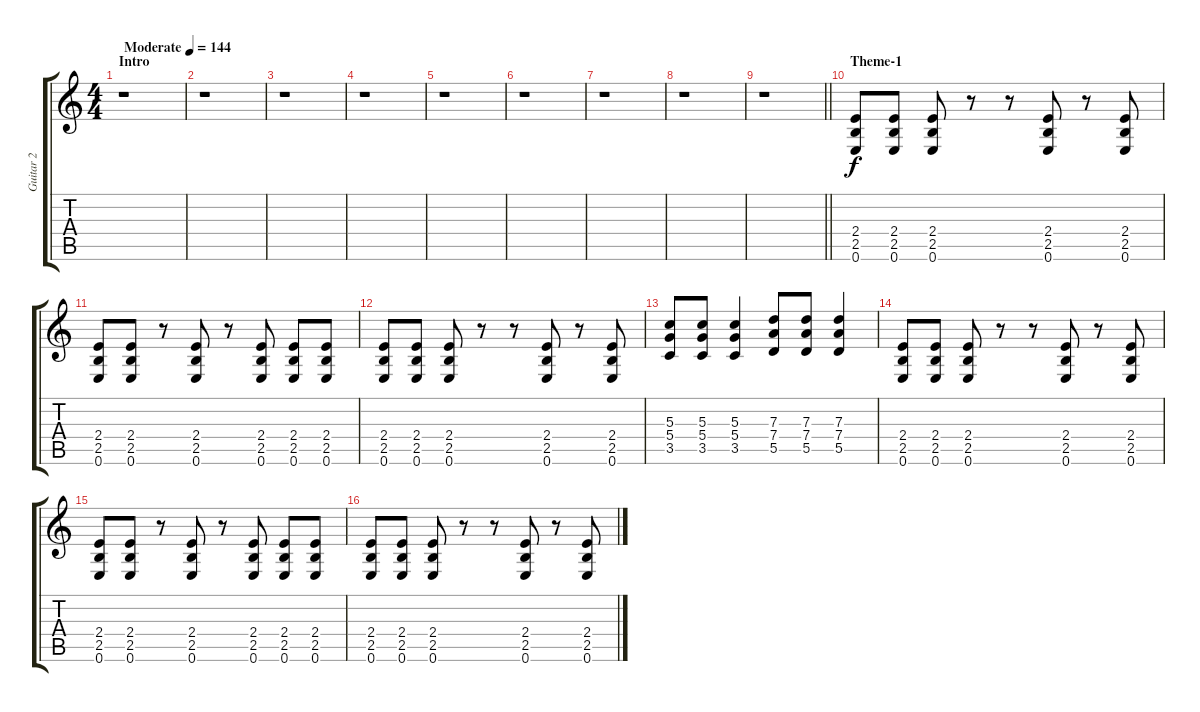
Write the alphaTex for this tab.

\track ("Guitar 2" "Guitar 2") {instrument distortionguitar}
\staff {score tabs}
\tuning (E4 B3 G3 D3 A2 E2) {hide}
\ts (4 4)
\section ("" "Intro")
\tempo (144 "Moderate")
\clef g2
\ks c
r.1{dy f instrument distortionguitar} |
r.1 |
r.1 |
r.1 |
r.1 |
r.1 |
r.1 |
r.1 |
\barLineRight lightlight
r.1 |
\section ("" "Theme-1")
(2.4 2.5 0.6).8 (2.4 2.5 0.6).8 (2.4 2.5 0.6).8 r.8 r.8 (2.4 2.5 0.6).8 r.8 (2.4 2.5 0.6).8 |
(2.4 2.5 0.6).8 (2.4 2.5 0.6).8 r.8 (2.4 2.5 0.6).8 r.8 (2.4 2.5 0.6).8 (2.4 2.5 0.6).8 (2.4 2.5 0.6).8 |
(2.4 2.5 0.6).8 (2.4 2.5 0.6).8 (2.4 2.5 0.6).8 r.8 r.8 (2.4 2.5 0.6).8 r.8 (2.4 2.5 0.6).8 |
(5.3 5.4 3.5).8 (5.3 5.4 3.5).8 (5.3 5.4 3.5).4 (7.3 7.4 5.5).8 (7.3 7.4 5.5).8 (7.3 7.4 5.5).4 |
(2.4 2.5 0.6).8 (2.4 2.5 0.6).8 (2.4 2.5 0.6).8 r.8 r.8 (2.4 2.5 0.6).8 r.8 (2.4 2.5 0.6).8 |
(2.4 2.5 0.6).8 (2.4 2.5 0.6).8 r.8 (2.4 2.5 0.6).8 r.8 (2.4 2.5 0.6).8 (2.4 2.5 0.6).8 (2.4 2.5 0.6).8 |
(2.4 2.5 0.6).8 (2.4 2.5 0.6).8 (2.4 2.5 0.6).8 r.8 r.8 (2.4 2.5 0.6).8 r.8 (2.4 2.5 0.6).8
